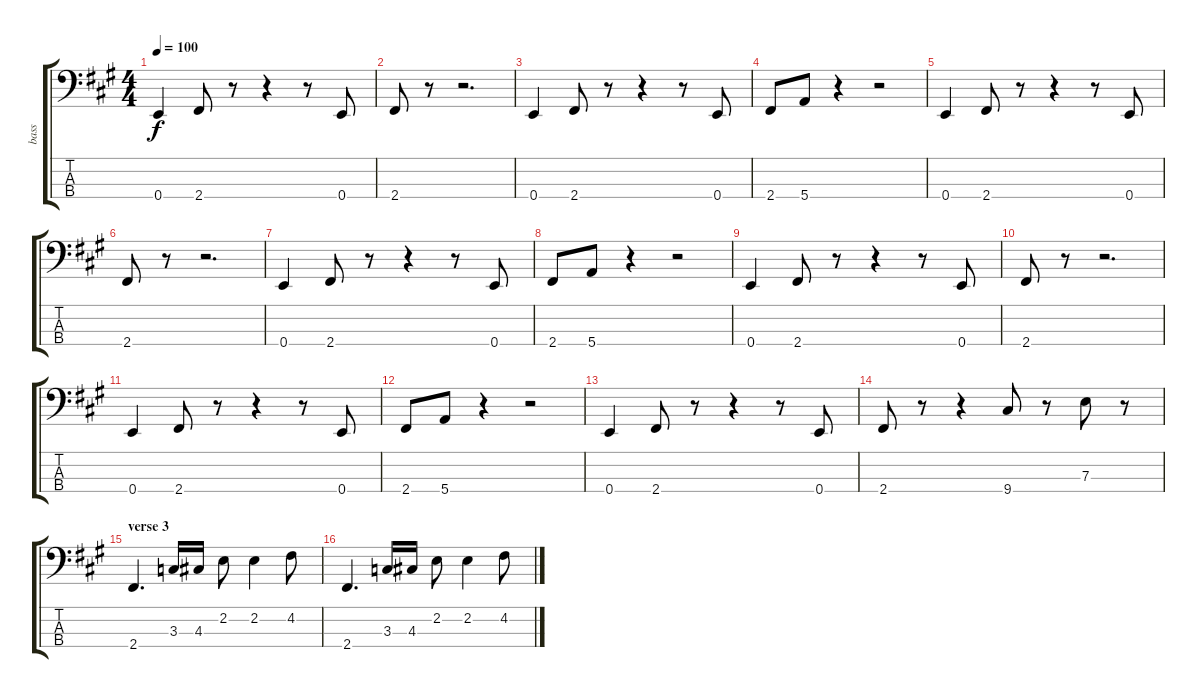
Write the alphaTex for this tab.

\track ("bass" "bass") {instrument electricbassfinger}
\staff {score tabs}
\tuning (G2 D2 A1 E1) {hide}
\ts (4 4)
\tempo 100
\clef f4
\ks a
0.4.4{dy f} 2.4.8 r.8 r.4 r.8 0.4.8 |
2.4.8 r.8 r.2{d} |
0.4.4 2.4.8 r.8 r.4 r.8 0.4.8 |
2.4.8 5.4.8 r.4 r.2 |
0.4.4 2.4.8 r.8 r.4 r.8 0.4.8 |
2.4.8 r.8 r.2{d} |
0.4.4 2.4.8 r.8 r.4 r.8 0.4.8 |
2.4.8 5.4.8 r.4 r.2 |
0.4.4 2.4.8 r.8 r.4 r.8 0.4.8 |
2.4.8 r.8 r.2{d} |
0.4.4 2.4.8 r.8 r.4 r.8 0.4.8 |
2.4.8 5.4.8 r.4 r.2 |
0.4.4 2.4.8 r.8 r.4 r.8 0.4.8 |
2.4.8 r.8 r.4 9.4.8 r.8 7.3.8 r.8 |
\section ("" "verse 3")
2.4.4{d} 3.3.16 4.3.16 2.2.8 2.2.4 4.2.8 |
2.4.4{d} 3.3.16 4.3.16 2.2.8 2.2.4 4.2.8
